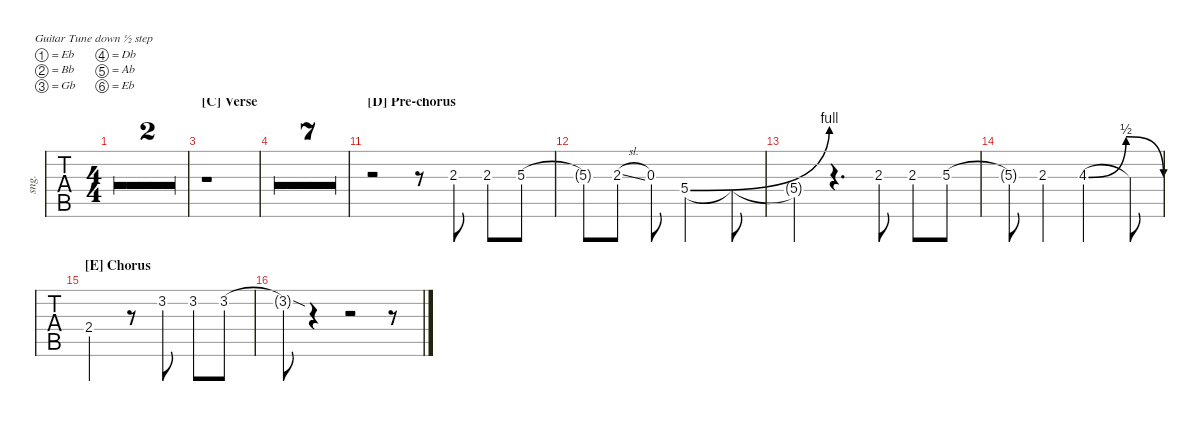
\defaultSystemsLayout 4
\hideDynamics
\bracketExtendMode nobrackets
\otherSystemsTrackNameOrientation horizontal
\track ("V. Harmony 1" "sng. ") {multiBarRest instrument voiceoohs}
\staff {tabs}
\tuning (Eb4 Bb3 Gb3 Db3 Ab2 Eb2)
\ts (4 4)
\tempo 115
\clef g2
\ks c
r.1{dy mf} |
r.1 |
\section ("C" "Verse")
r.1 |
r.1 |
r.1 |
r.1 |
r.1 |
r.1 |
r.1 |
r.1 |
\section ("D" "Pre-chorus")
r.2 r.8 2.3{acc #}.8 2.3{acc #}.8 5.3.8 |
5.3{t acc #}.8 2.3{sl acc #}.8 0.3{acc #}.8 5.4{be (bend 22.2 0 49.8 4) acc #}.2 5.4{t}.8 |
5.4{t}.4 r.4{d} 2.3{acc #}.8 2.3{acc #}.8 5.3.8 |
5.3{t acc #}.8 2.3{acc #}.4 4.3{be (bendrelease 12.6 0 27.599999999999998 2 36 2 50.4 0) acc #}.2 4.3{t acc #}.8 |
\section ("E" "Chorus")
2.4{acc #}.2 r.8 3.2{acc #}.8{dy p} 3.2{acc #}.8 3.2{acc #}.8 |
3.2{sod t acc #}.8 r.4 r.2 r.8
